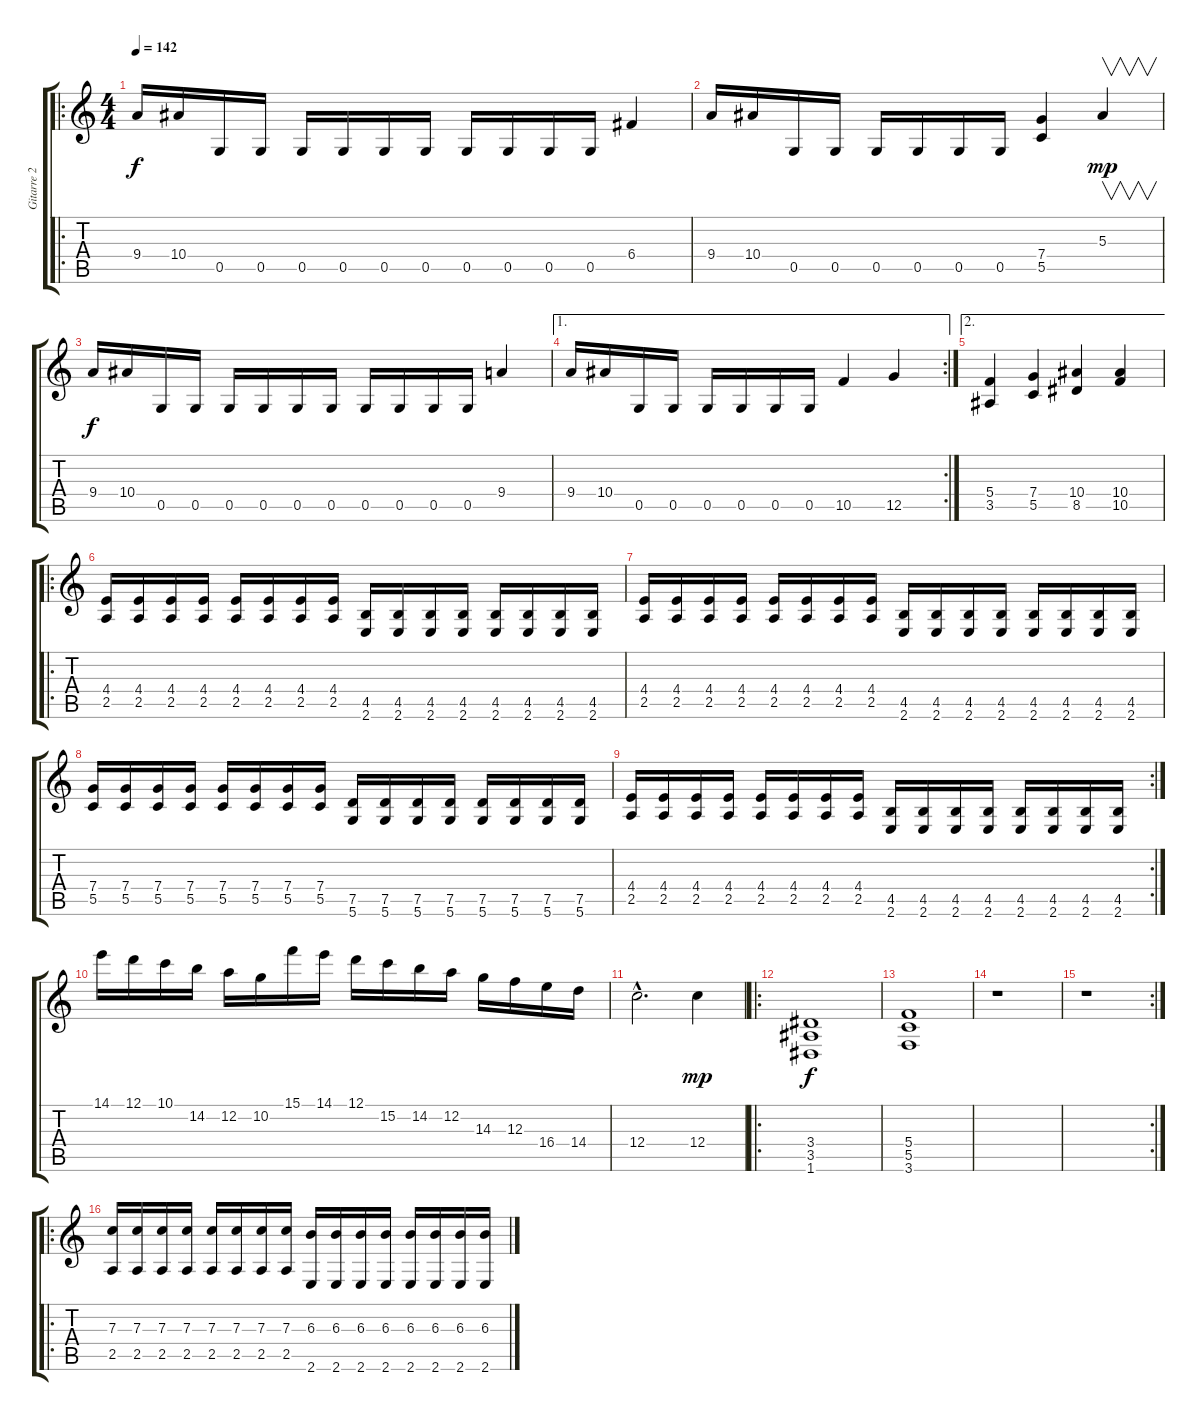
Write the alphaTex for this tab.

\track ("Gitarre 2" "Gitarre 2") {instrument distortionguitar}
\staff {score tabs}
\tuning (D4 A3 F3 C3 G2 D2) {hide}
\ro
\ts (4 4)
\tempo 142
\clef g2
\ks c
9.4.16{dy f instrument distortionguitar} 10.4.16 0.5.16 0.5.16 0.5.16 0.5.16 0.5.16 0.5.16 0.5.16 0.5.16 0.5.16 0.5.16 6.4.4 |
9.4.16 10.4.16 0.5.16 0.5.16 0.5.16 0.5.16 0.5.16 0.5.16 (7.4 5.5).4 5.3.4{v dy mp} |
9.4.16{dy f} 10.4.16 0.5.16 0.5.16 0.5.16 0.5.16 0.5.16 0.5.16 0.5.16 0.5.16 0.5.16 0.5.16 9.4.4 |
\ae 1
\rc 2
9.4.16 10.4.16 0.5.16 0.5.16 0.5.16 0.5.16 0.5.16 0.5.16 10.5.4 12.5.4 |
\ae 2
(5.4 3.5).4 (7.4 5.5).4 (10.4 8.5).4 (10.4 10.5).4 |
\ro
(4.4 2.5).16 (4.4 2.5).16 (4.4 2.5).16 (4.4 2.5).16 (4.4 2.5).16 (4.4 2.5).16 (4.4 2.5).16 (4.4 2.5).16 (4.5 2.6).16 (4.5 2.6).16 (4.5 2.6).16 (4.5 2.6).16 (4.5 2.6).16 (4.5 2.6).16 (4.5 2.6).16 (4.5 2.6).16 |
(4.4 2.5).16 (4.4 2.5).16 (4.4 2.5).16 (4.4 2.5).16 (4.4 2.5).16 (4.4 2.5).16 (4.4 2.5).16 (4.4 2.5).16 (4.5 2.6).16 (4.5 2.6).16 (4.5 2.6).16 (4.5 2.6).16 (4.5 2.6).16 (4.5 2.6).16 (4.5 2.6).16 (4.5 2.6).16 |
(7.4 5.5).16 (7.4 5.5).16 (7.4 5.5).16 (7.4 5.5).16 (7.4 5.5).16 (7.4 5.5).16 (7.4 5.5).16 (7.4 5.5).16 (7.5 5.6).16 (7.5 5.6).16 (7.5 5.6).16 (7.5 5.6).16 (7.5 5.6).16 (7.5 5.6).16 (7.5 5.6).16 (7.5 5.6).16 |
\rc 2
(4.4 2.5).16 (4.4 2.5).16 (4.4 2.5).16 (4.4 2.5).16 (4.4 2.5).16 (4.4 2.5).16 (4.4 2.5).16 (4.4 2.5).16 (4.5 2.6).16 (4.5 2.6).16 (4.5 2.6).16 (4.5 2.6).16 (4.5 2.6).16 (4.5 2.6).16 (4.5 2.6).16 (4.5 2.6).16 |
14.1.16 12.1.16 10.1.16 14.2.16 12.2.16 10.2.16 15.1.16 14.1.16 12.1.16 15.2.16 14.2.16 12.2.16 14.3.16 12.3.16 16.4.16 14.4.16 |
12.4{hac}.2{d} 12.4.4{dy mp} |
\ro
(3.4 3.5 1.6).1{dy f} |
(5.4 5.5 3.6).1 |
r.1 |
\rc 2
r.1 |
\ro
(7.3 2.5).16 (7.3 2.5).16 (7.3 2.5).16 (7.3 2.5).16 (7.3 2.5).16 (7.3 2.5).16 (7.3 2.5).16 (7.3 2.5).16 (6.3 2.6).16 (6.3 2.6).16 (6.3 2.6).16 (6.3 2.6).16 (6.3 2.6).16 (6.3 2.6).16 (6.3 2.6).16 (6.3 2.6).16
